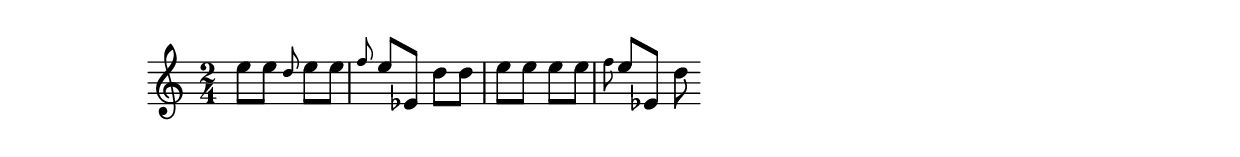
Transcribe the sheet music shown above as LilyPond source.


\version "2.1.36"
\header {

    texidoc ="Space from a normal note (or barline) to a grace note is
    smaller than to a normal note."
    
}

\score {
    \context Voice \notes
    { \time 2/4
      \relative c'' {
	  e8 e \grace d8 e e \grace f8 e es, d' d
	  e8 e e e \grace { \stemDown f8 \stemBoth } e es, d'

		  }  

    }
    \paper { raggedright = ##t}
    }

